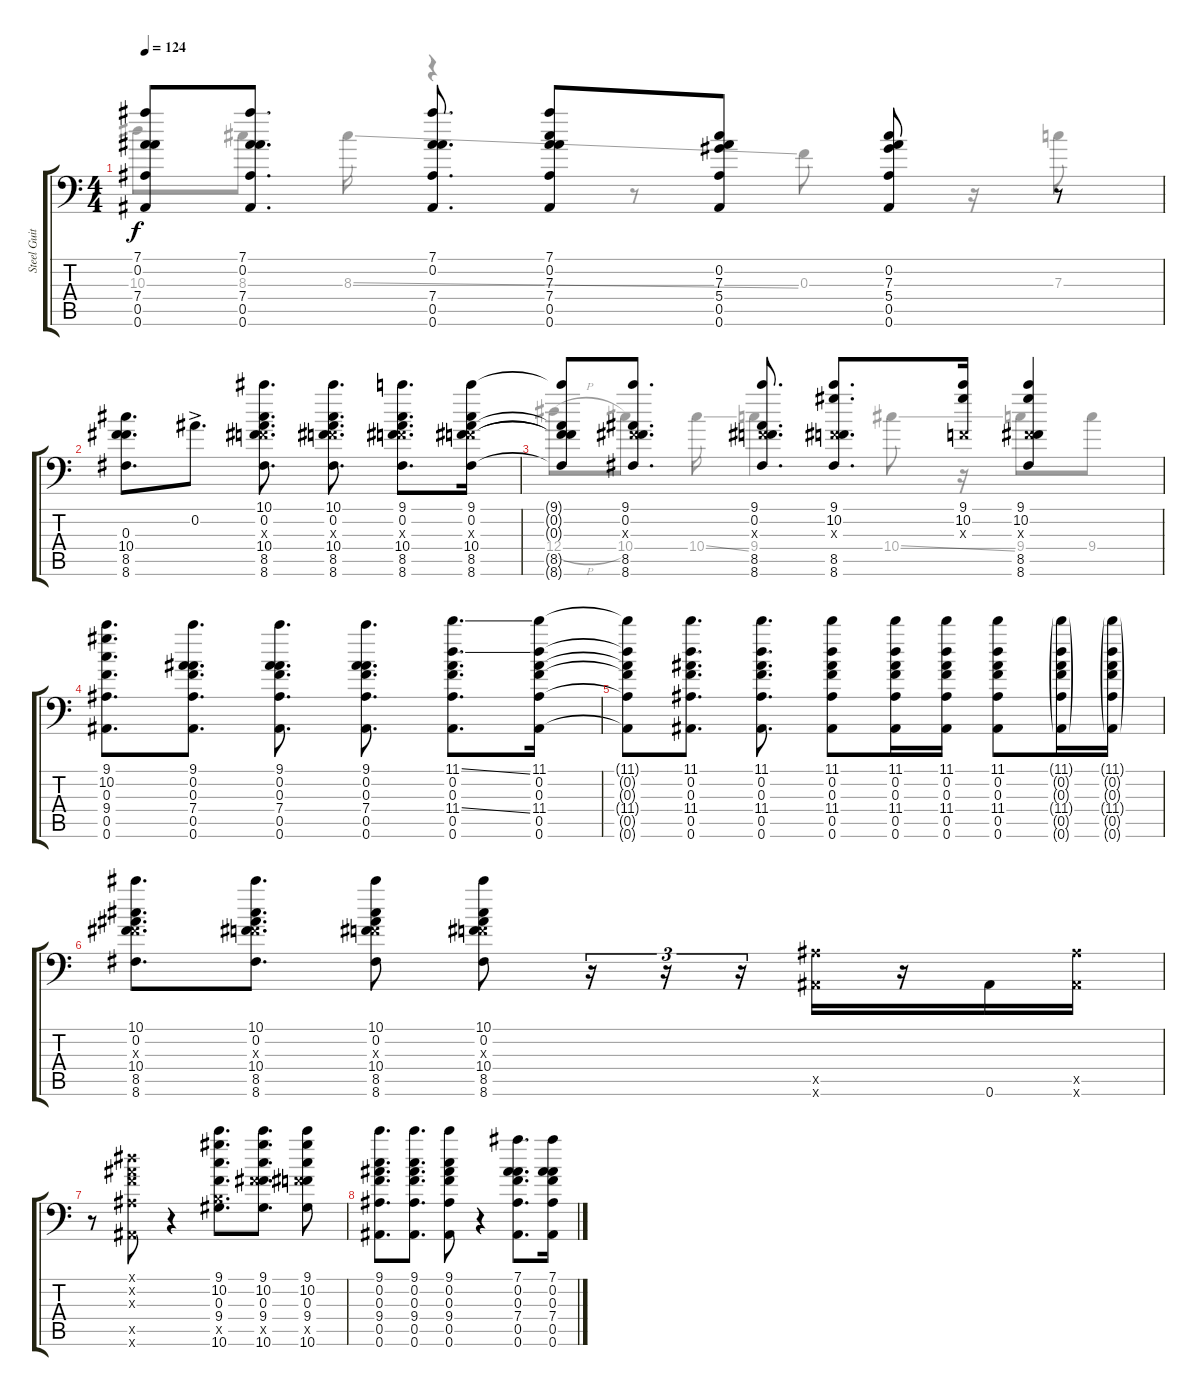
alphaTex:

\track ("Steel Guitar" "Steel Guit") {instrument acousticguitarsteel}
\staff {score tabs}
\tuning (Eb4 Bb3 F3 Eb3 Bb2 Bb1) {hide}
\voice
\ts (4 4)
\tempo 124
\clef f4
\ks c
(7.1{t} 0.2{t} 7.4{t} 0.5{t} 0.6{t}).8{dy f} (7.1 0.2 7.4 0.5 0.6).8{d} (7.1 0.2 7.4 0.5 0.6).8{d} (7.1 0.2 7.3 7.4 0.5 0.6).8 (0.2 7.3 5.4 0.5 0.6).8 (0.2 7.3 5.4 0.5 0.6).8 r.8 |
(0.3 10.4 8.5 8.6).8{d} 0.2{ac}.8{d} (10.1 0.2 0.3{x} 10.4 8.5 8.6).8{d} (10.1 0.2 0.3{x} 10.4 8.5 8.6).8{d} (9.1 0.2 0.3{x} 10.4 8.5 8.6).8{d} (9.1 0.2 0.3{x} 10.4 8.5 8.6).16 |
(9.1{t} 0.2{t} 0.3{t} 8.5{t} 8.6{t}).8 (9.1 0.2 0.3{x} 8.5 8.6).8{d} (9.1 0.2 0.3{x} 8.5 8.6).8{d} (9.1 10.2 0.3{x} 8.5 8.6).8{d} (9.1 10.2 0.3{x}).16 (9.1 10.2 0.3{x} 8.5 8.6).4 |
(9.1 10.2 0.3 9.4 0.5 0.6).8{d} (9.1 0.2 0.3 7.4 0.5 0.6).8{d} (9.1 0.2 0.3 7.4 0.5 0.6).8{d} (9.1 0.2 0.3 7.4 0.5 0.6).8{d} (11.1{ss} 0.2 0.3 11.4{ss} 0.5 0.6).8{d} (11.1 0.2 0.3 11.4 0.5 0.6).16 |
(11.1{t} 0.2{t} 0.3{t} 11.4{t} 0.5{t} 0.6{t}).8 (11.1 0.2 0.3 11.4 0.5 0.6).8{d} (11.1 0.2 0.3 11.4 0.5 0.6).8{d} (11.1 0.2 0.3 11.4 0.5 0.6).8 (11.1 0.2 0.3 11.4 0.5 0.6).16 (11.1 0.2 0.3 11.4 0.5 0.6).16 (11.1 0.2 0.3 11.4 0.5 0.6).8 (11.1{g} 0.2{g} 0.3{g} 11.4{g} 0.5{g} 0.6{g}).16 (11.1{g} 0.2{g} 0.3{g} 11.4{g} 0.5{g} 0.6{g}).16 |
(10.1 0.2 0.3{x} 10.4 8.5 8.6).8{d} (10.1 0.2 0.3{x} 10.4 8.5 8.6).8{d} (10.1 0.2 0.3{x} 10.4 8.5 8.6).8 (10.1 0.2 0.3{x} 10.4 8.5 8.6).8 r.16{tu (3 2)} r.16{tu (3 2)} r.16{tu (3 2)} (0.5{x} 0.6{x}).16 r.16 0.6.16 (0.5{x} 0.6{x}).16 |
r.8 (0.1{x} 0.2{x} 0.3{x} 0.5{x} 0.6{x}).8 r.4 (9.1 10.2 0.3 9.4 1.5{x} 10.6).8{d} (9.1 10.2 0.3 9.4 8.5{x} 10.6).8{d} (9.1 10.2 0.3 9.4 8.5{x} 10.6).8 |
(9.1 0.2 0.3 9.4 0.5 0.6).8{d} (9.1 0.2 0.3 9.4 0.5 0.6).8{d} (9.1 0.2 0.3 9.4 0.5 0.6).8 r.4 (7.1 0.2 0.3 7.4 0.5 0.6).8{d} (7.1 0.2 0.3 7.4 0.5 0.6).16
\voice
\clef f4
\ottava regular
\simile none
\ks c
10.3.8{dy f} 8.3.8 8.3{ss}.16 r.4 r.8 0.3.8 r.16 7.3.8 |
|
12.4{h}.8 10.4.8 10.4{ss}.16 9.4.4 10.4{ss}.8 r.16 9.4.8 9.4.8 |
|
|
|
|
